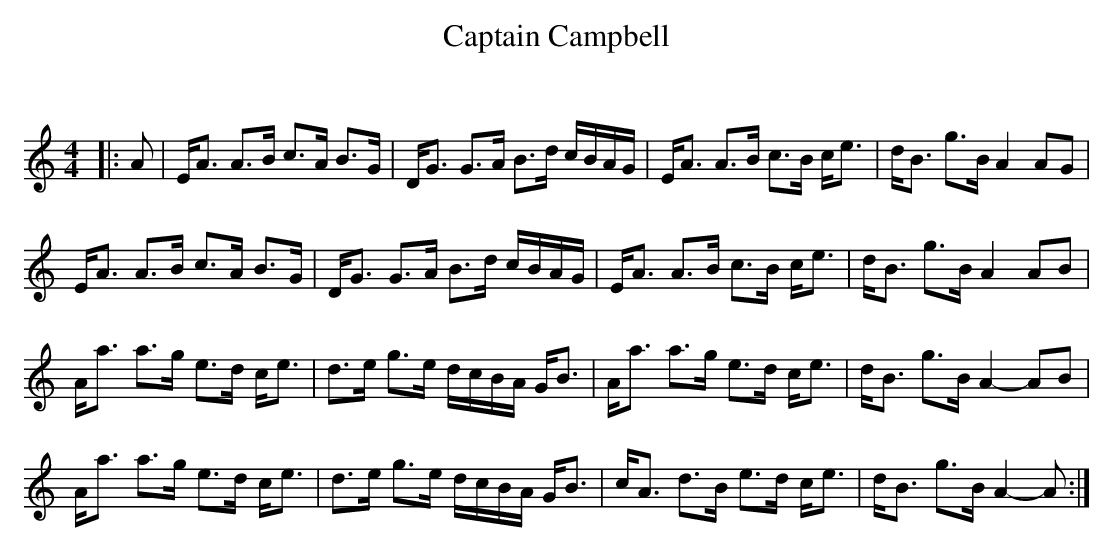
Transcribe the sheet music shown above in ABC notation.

X:1
T: Captain Campbell
C:
Q: 128
K:Am
M:4/4
L:1/16
|:A2|EA3 A3B c3A B3G|DG3 G3A B3d cBAG|EA3 A3B c3B ce3|dB3 g3B A4 A2G2|
EA3 A3B c3A B3G|DG3 G3A B3d cBAG|EA3 A3B c3B ce3|dB3 g3B A4 A2B2|
Aa3 a3g e3d ce3|d3e g3e dcBA GB3|Aa3 a3g e3d ce3|dB3 g3B A4-A2B2|
Aa3 a3g e3d ce3|d3e g3e dcBA GB3|cA3 d3B e3d ce3|dB3 g3B A4-A2:|
